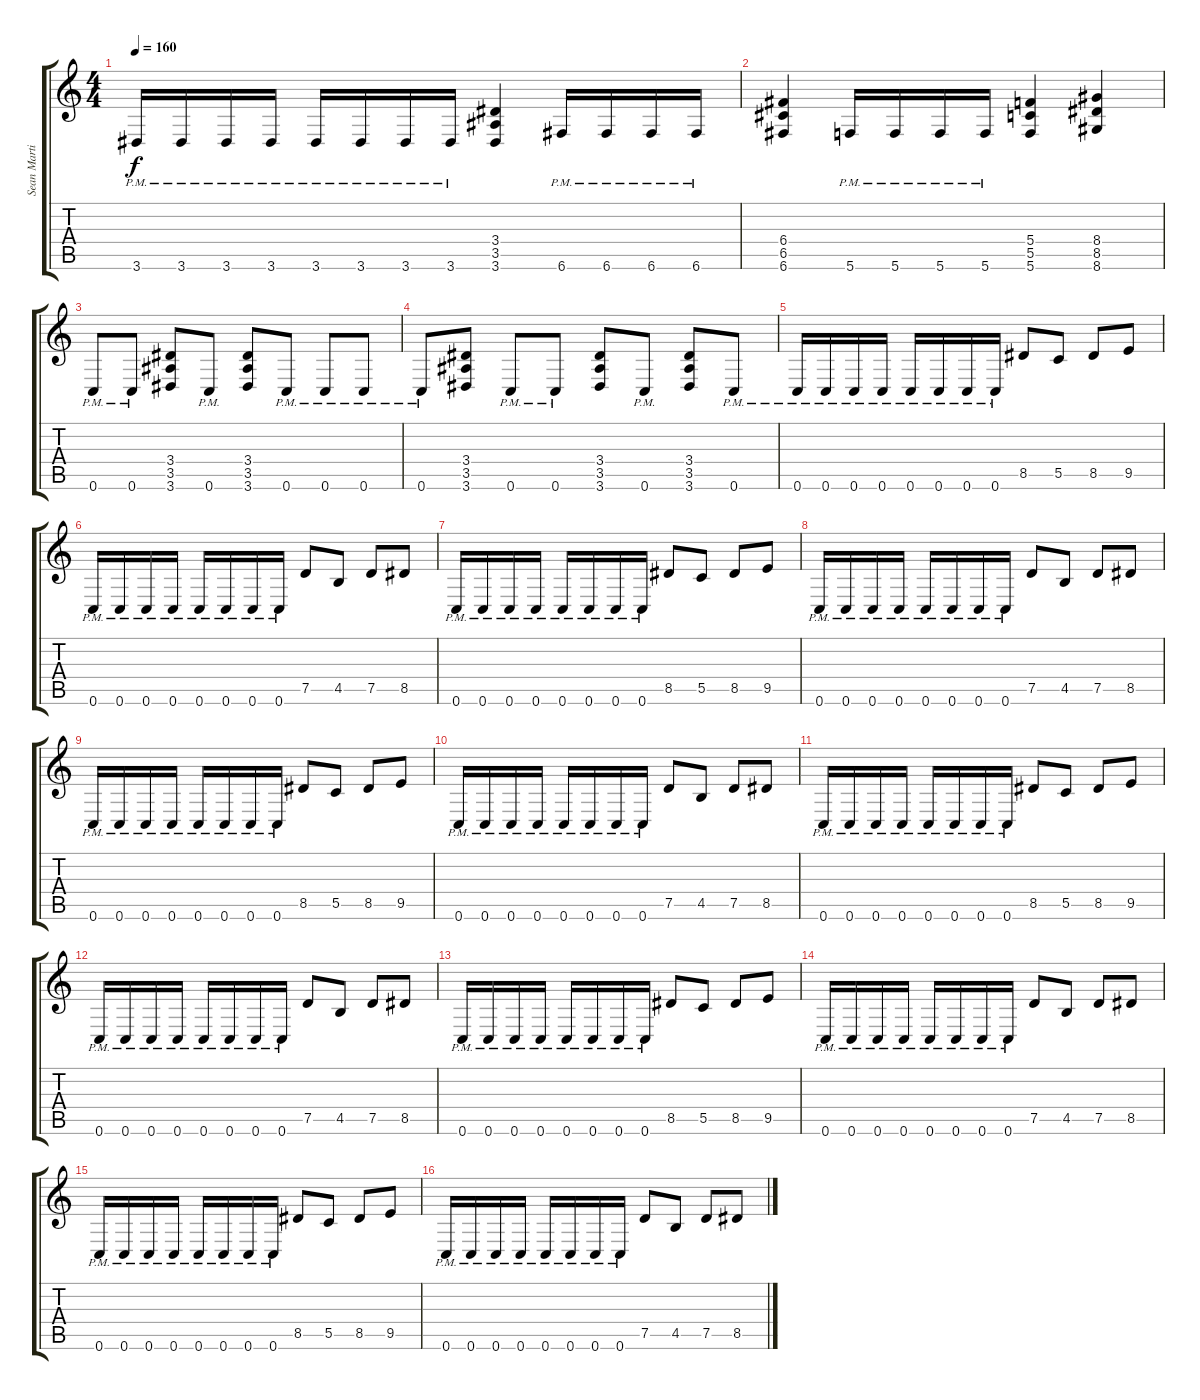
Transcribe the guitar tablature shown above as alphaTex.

\track ("Sean Martin" "Sean Marti") {instrument distortionguitar}
\staff {score tabs}
\tuning (D4 A3 F3 C3 G2 C2) {hide}
\ts (4 4)
\tempo 160
\clef g2
\ks c
3.6{pm}.16{dy f} 3.6{pm}.16 3.6{pm}.16 3.6{pm}.16 3.6{pm}.16 3.6{pm}.16 3.6{pm}.16 3.6{pm}.16 (3.4 3.5 3.6).4 6.6{pm}.16 6.6{pm}.16 6.6{pm}.16 6.6{pm}.16 |
(6.4 6.5 6.6).4 5.6{pm}.16 5.6{pm}.16 5.6{pm}.16 5.6{pm}.16 (5.4 5.5 5.6).4 (8.4 8.5 8.6).4 |
0.6{pm}.8 0.6{pm}.8 (3.4 3.5 3.6).8 0.6{pm}.8 (3.4 3.5 3.6).8 0.6{pm}.8 0.6{pm}.8 0.6{pm}.8 |
0.6{pm}.8 (3.4 3.5 3.6).8 0.6{pm}.8 0.6{pm}.8 (3.4 3.5 3.6).8 0.6{pm}.8 (3.4 3.5 3.6).8 0.6{pm}.8 |
\section ("" "")
0.6{pm}.16 0.6{pm}.16 0.6{pm}.16 0.6{pm}.16 0.6{pm}.16 0.6{pm}.16 0.6{pm}.16 0.6{pm}.16 8.5.8 5.5.8 8.5.8 9.5.8 |
0.6{pm}.16 0.6{pm}.16 0.6{pm}.16 0.6{pm}.16 0.6{pm}.16 0.6{pm}.16 0.6{pm}.16 0.6{pm}.16 7.5.8 4.5.8 7.5.8 8.5.8 |
0.6{pm}.16 0.6{pm}.16 0.6{pm}.16 0.6{pm}.16 0.6{pm}.16 0.6{pm}.16 0.6{pm}.16 0.6{pm}.16 8.5.8 5.5.8 8.5.8 9.5.8 |
0.6{pm}.16 0.6{pm}.16 0.6{pm}.16 0.6{pm}.16 0.6{pm}.16 0.6{pm}.16 0.6{pm}.16 0.6{pm}.16 7.5.8 4.5.8 7.5.8 8.5.8 |
0.6{pm}.16 0.6{pm}.16 0.6{pm}.16 0.6{pm}.16 0.6{pm}.16 0.6{pm}.16 0.6{pm}.16 0.6{pm}.16 8.5.8 5.5.8 8.5.8 9.5.8 |
0.6{pm}.16 0.6{pm}.16 0.6{pm}.16 0.6{pm}.16 0.6{pm}.16 0.6{pm}.16 0.6{pm}.16 0.6{pm}.16 7.5.8 4.5.8 7.5.8 8.5.8 |
0.6{pm}.16 0.6{pm}.16 0.6{pm}.16 0.6{pm}.16 0.6{pm}.16 0.6{pm}.16 0.6{pm}.16 0.6{pm}.16 8.5.8 5.5.8 8.5.8 9.5.8 |
0.6{pm}.16 0.6{pm}.16 0.6{pm}.16 0.6{pm}.16 0.6{pm}.16 0.6{pm}.16 0.6{pm}.16 0.6{pm}.16 7.5.8 4.5.8 7.5.8 8.5.8 |
0.6{pm}.16 0.6{pm}.16 0.6{pm}.16 0.6{pm}.16 0.6{pm}.16 0.6{pm}.16 0.6{pm}.16 0.6{pm}.16 8.5.8 5.5.8 8.5.8 9.5.8 |
0.6{pm}.16 0.6{pm}.16 0.6{pm}.16 0.6{pm}.16 0.6{pm}.16 0.6{pm}.16 0.6{pm}.16 0.6{pm}.16 7.5.8 4.5.8 7.5.8 8.5.8 |
0.6{pm}.16 0.6{pm}.16 0.6{pm}.16 0.6{pm}.16 0.6{pm}.16 0.6{pm}.16 0.6{pm}.16 0.6{pm}.16 8.5.8 5.5.8 8.5.8 9.5.8 |
0.6{pm}.16 0.6{pm}.16 0.6{pm}.16 0.6{pm}.16 0.6{pm}.16 0.6{pm}.16 0.6{pm}.16 0.6{pm}.16 7.5.8 4.5.8 7.5.8 8.5.8
